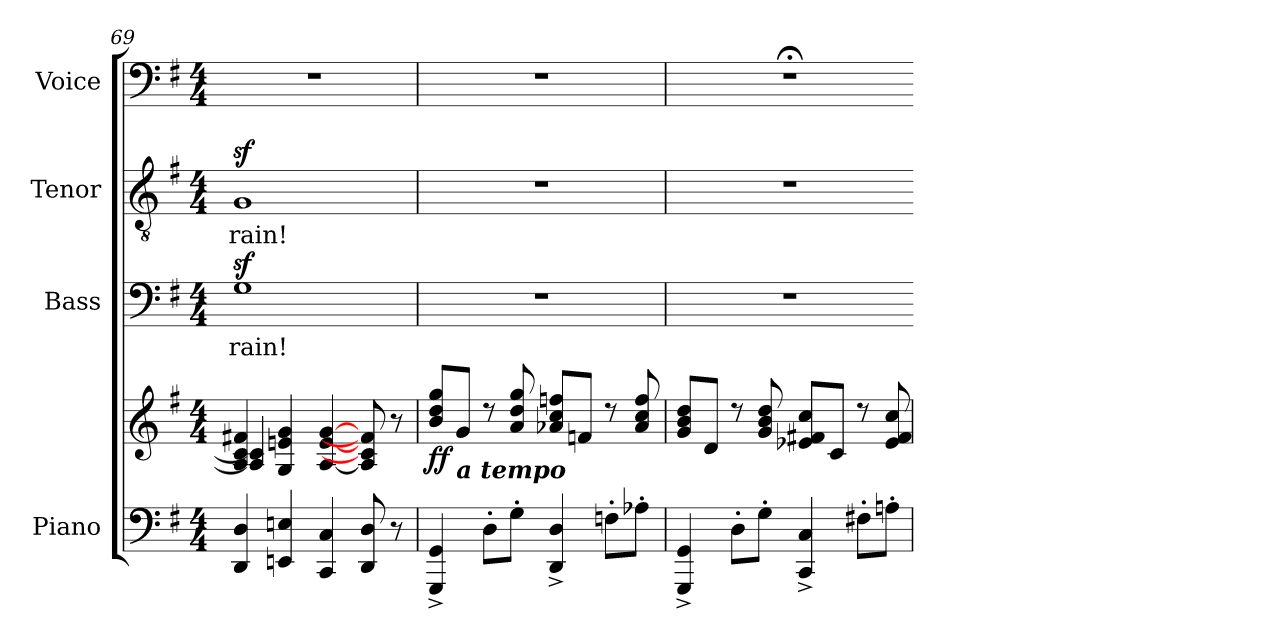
**kern	**kern	**dynam	**kern	**text	**kern	**text	**kern
*part4	*part4	*part4	*part3	*part3	*part2	*part2	*part1
*staff5	*staff4	*staff4/5	*staff3	*staff3	*staff2	*staff2	*staff1
*I"Piano	*	*	*I"Bass	*	*I"Tenor	*	*I"Voice
*	*	*	*I'B	*	*I'T	*	*
*clefF4	*clefG2	*	*clefF4	*	*clefGv2	*	*clefF4
*k[f#]	*k[f#]	*	*k[f#]	*	*k[f#]	*	*k[f#]
*G:	*G:	*	*G:	*	*G:	*	*G:
*M4/4	*M4/4	*	*M4/4	*	*M4/4	*	*M4/4
=69	=69	=69	=69	=69	=69	=69	=69
*	*^	*	*	*	*	*	*
!	!	!	!	!	!LO:LY:b	!	!LO:LY:b	!
4DD 4D	4A 4c 4f#X	4A/] 4c/]	.	1Gz<	rain!	1Gz<	rain!	1r
4EEn 4En	4G 4en 4g	4ryy	.	.	.	.	.	.
4CC 4C	[4A [4e [4g	2ryy	.	.	.	.	.	.
8DD 8D	8A] 8c] 8f#]	.	.	.	.	.	.	.
8r	8r	.	.	.	.	.	.	.
=70	=70	=70	=70	=70	=70	=70	=70	=70
!	!	!	!LO:DY:b	!	!	!	!	!
4GGG^ 4GG^	8b 8dd 8ggL	1ryy	ff	1r	.	1r	.	1r
!	!LO:TX:b:Bi:t=a tempo	!	!	!	!	!	!	!
.	8gJ	.	.	.	.	.	.	.
8D'L	8r	.	.	.	.	.	.	.
8G'J	8a 8dd 8gg	.	.	.	.	.	.	.
4DD^ 4D^	8a-X 8cc 8ffnL	.	.	.	.	.	.	.
.	8fnJ	.	.	.	.	.	.	.
8Fn'L	8r	.	.	.	.	.	.	.
8A-X'J	8a- 8cc 8ff	.	.	.	.	.	.	.
=71	=71	=71	=71	=71	=71	=71	=71	=71
4GGG^ 4GG^	8g 8b 8ddL	1ryy	.	1r	.	1r	.	1r;<
.	8dJ	.	.	.	.	.	.	.
8D'L	8r	.	.	.	.	.	.	.
8G'J	8g 8b 8dd	.	.	.	.	.	.	.
4CC^ 4C^	8e-X 8f#X 8ccL	.	.	.	.	.	.	.
.	8cJ	.	.	.	.	.	.	.
8F#X'L	8r	.	.	.	.	.	.	.
8An'J	8e- 8f# 8cc	.	.	.	.	.	.	.
*	*v	*v	*	*	*	*	*	*
=	=	==	=	==	=	==	==
*-	*-	*-	*-	*-	*-	*-	*-
